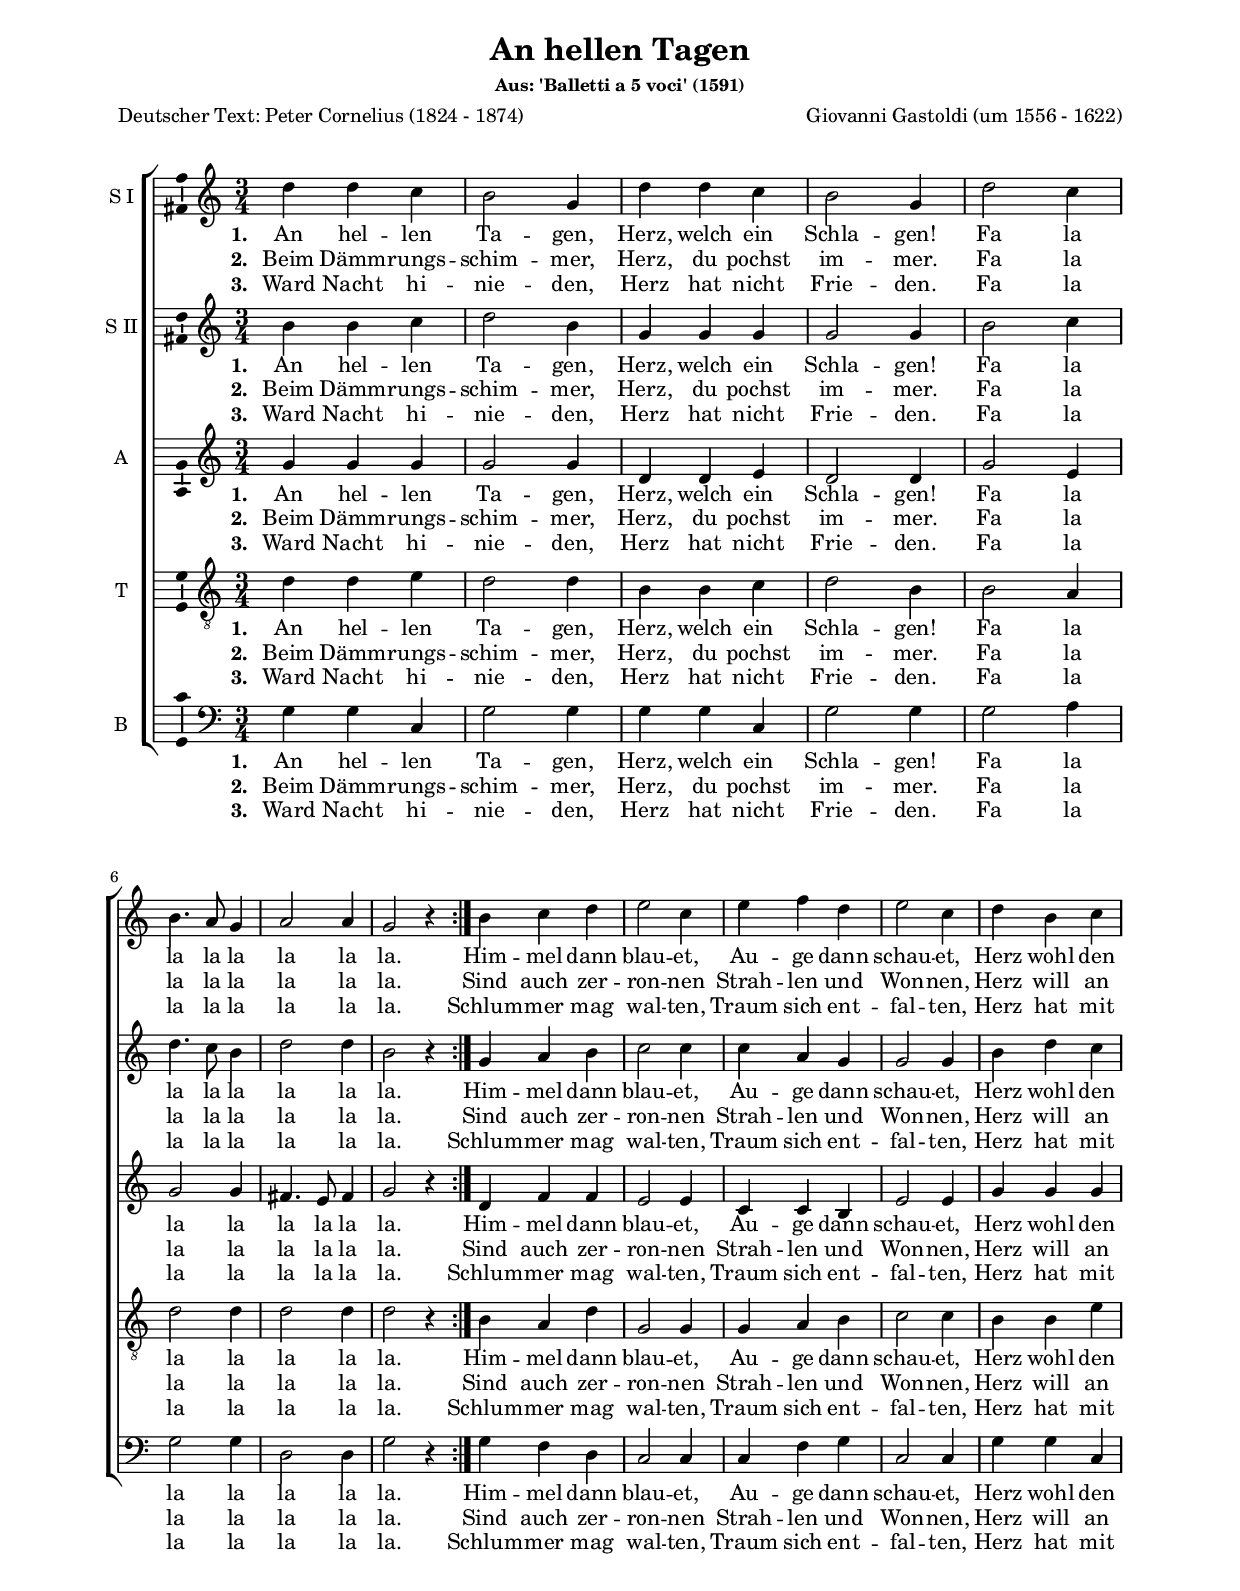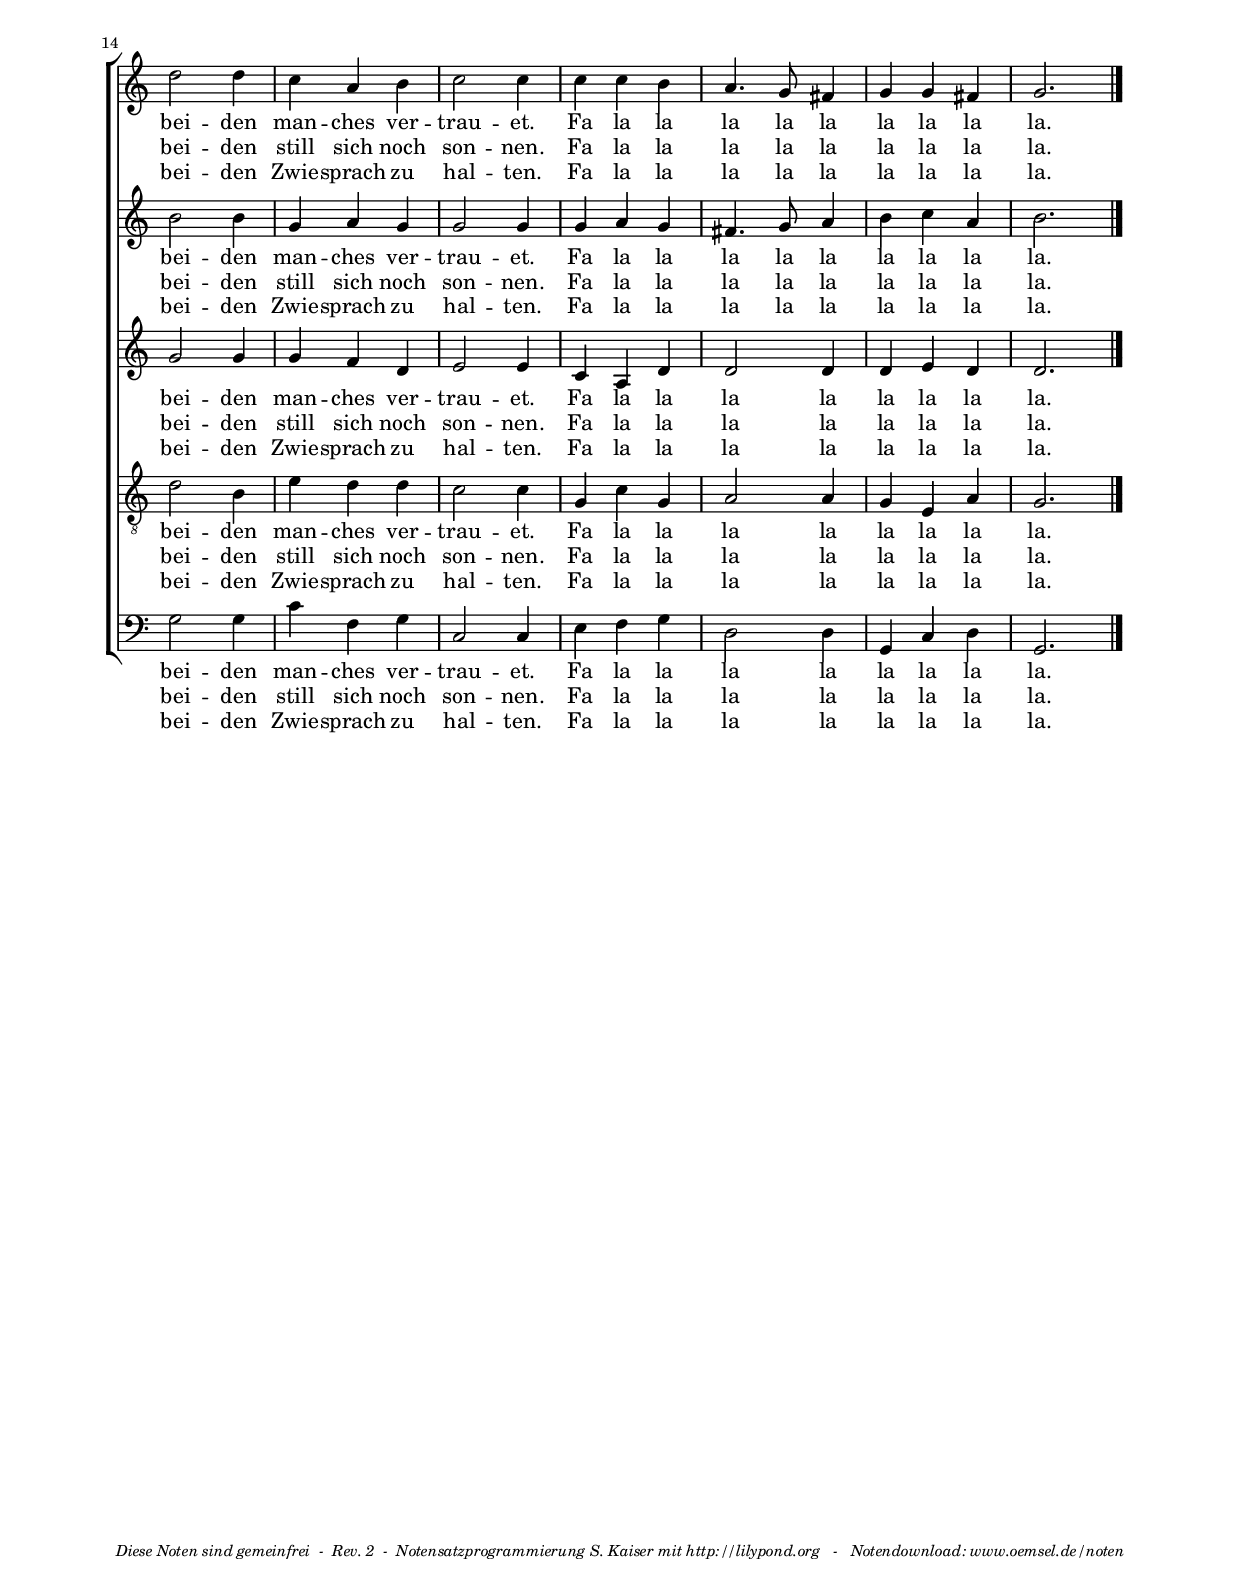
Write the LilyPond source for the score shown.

\version "2.18.2"

#(ly:set-option 'point-and-click #f)

%--------------------
% Maintainer: Sven Kaiser / e-mail: noten(at)oemsel.de
% an_hellen_tagen_gastoldi_s-s-a-t-b_2s.ly
% 2017-05-07

\header {
  title = "An hellen Tagen"
  poet = "Deutscher Text: Peter Cornelius (1824 - 1874)"
  composer = "Giovanni Gastoldi (um 1556 - 1622)"
  subsubtitle ="Aus: 'Balletti a 5 voci' (1591)"
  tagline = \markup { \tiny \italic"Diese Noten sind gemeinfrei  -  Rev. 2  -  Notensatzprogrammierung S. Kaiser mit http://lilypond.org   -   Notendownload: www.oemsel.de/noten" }
}

#(set-global-staff-size 17)

\paper {
    paper-width = 21.0\cm
    paper-height = 29.7\cm
    top-margin = 0.5\cm
    bottom-margin = 1.3\cm
    left-margin = 2.0\cm
    right-margin = 2.0\cm
    print-page-number = ##f
    ragged-bottom = ##t
    markup-system-spacing = #'((basic-distance . 18) (padding . 0) (stretchability . 0))
    system-system-spacing #'basic-distance = #22
    ragged-right = ##f
    ragged-last = ##f
    annotate-spacing = ##f
}

AvoiceAA = \relative c'{
    \set Staff.instrumentName = #"S I"
    \set Staff.shortInstrumentName = #""
    \clef treble
    \key c \major 
    \time 3/4
%    \override Score.BarLine #'hair-thickness = #1.0
%    \override Score.BarLine #'thick-thickness = #3.6
    \repeat volta 2 {
      d'4 d c    | % 1
      b2 g4      | % 2
      d' d c     | % 3
      b2 g4     | % 4
      d'2 c4 \break      | % 5
      b4. a8 g4  | % 6
      a2 a4      | % 7
      g2 r4     | % 8
    } 
    b c d      | % 9
    e2 c4      | % 10
    e f d       | % 11
    e2 c4     | % 12
    d b c \break      | % 13
    d2 d4 ^\markup { \vspace #2 \raise #16 " " }     | % 14
    c a  b     | % 15
    c2 c4     | % 16
    c c b      | % 17
    a4. g8 fis4      | % 18
    g g fis    | % 19
    g2. \bar "|." 
}% end of last bar in partorvoice


AvoiceBA = \relative c'{
    \set Staff.instrumentName = #"S II"
    \set Staff.shortInstrumentName = #""
    \clef treble
    \key c \major 
    \repeat volta 2 {
      b'4 b c    | % 1
      d2 b4      | % 2
      g g g      | % 3
      g2 g4      | % 4
      b2 c4      | % 5
      d4. c8 b4  | % 6
      d2 d4      | % 7
      b2 r4      | % 8
    }
    g a b      | % 9
    c2 c4      | % 10
    c a g      | % 11
    g2 g4      | % 12
    b d c      | % 13
    b2 b4      | % 14
    g a g      | % 15
    g2 g4      | % 16
    g a g      | % 17
    fis4. g8 a4      | % 18
    b c a      | % 19
    b2. \bar "|." 
}% end of last bar in partorvoice


AvoiceCA = \relative c'{
    \set Staff.instrumentName = #"A"
    \set Staff.shortInstrumentName = #""
    \clef treble
    \key c \major 
    \repeat volta 2 { 
      g'4 g g    | % 1
      g2 g4      | % 2
      d d e      | % 3
      d2 d4      | % 4
      g2 e4      | % 5
      g2 g4      | % 6
      fis4. e8 fis4      | % 7
      g2 r4      | % 8
    }  
    d f f      | % 9
    e2 e4      | % 10
    c c b      | % 11
    e2 e4      | % 12
    g g g      | % 13
    g2 g4      | % 14
    g f d      | % 15
    e2 e4      | % 16
    c a d      | % 17
    d2 d4      | % 18
    d e d      | % 19
    d2. \bar "|." 
}% end of last bar in partorvoice


AvoiceDA = \relative c,{
    \set Staff.instrumentName = #"T"
    \set Staff.shortInstrumentName = #""
    \clef "treble_8"
    \key c \major 
    \clef "treble_8"
    \repeat volta 2 { 
      d''4 d e   | % 1
      d2 d4      | % 2
      b b c      | % 3
      d2 b4      | % 4
      b2 a4      | % 5
      d2 d4      | % 6
      d2 d4      | % 7
      d2 r4      | % 8
    }  
    b a d      | % 9
    g,2 g4     | % 10
    g a b      | % 11
    c2 c4      | % 12
    b b e      | % 13
    d2 b4      | % 14
    e d d      | % 15
    c2 c4      | % 16
    g c g      | % 17
    a2 a4      | % 18
    g e a      | % 19
    g2. \bar "|." 
}% end of last bar in partorvoice


AvoiceEA = \relative c{
    \set Staff.instrumentName = #"B"
    \set Staff.shortInstrumentName = #""
    \clef bass
    \key c \major 
    \clef bass
    \repeat volta 2 { 
      g'4 g c,   | % 1
      g'2 g4     | % 2
      g g c,     | % 3
      g'2 g4     | % 4
      g2 a4      | % 5
      g2 g4      | % 6
      d2 d4      | % 7
      g2 r4      | % 8
    }  
    g f d      | % 9
    c2 c4      | % 10
    c f g      | % 11
    c,2 c4     | % 12
    g' g c,    | % 13
    g'2 g4     | % 14
    c f, g     | % 15
    c,2 c4     | % 16
    e f g      | % 17
    d2 d4      | % 18
    g, c d     | % 19
    g,2. %\bar "|." 
}% end of last bar in partorvoice


  ApartAverseA = \lyricmode { \set stanza = " 1. " An hel -- len Ta -- gen, Herz, welch ein Schla -- gen! Fa la la la la la la la. Him -- mel dann blau -- et, Au -- ge dann schau -- et, Herz wohl den bei -- den man -- ches ver -- trau -- et. Fa la la la la la la la la la. }
  ApartAverseB = \lyricmode { \set stanza = " 2. " Beim Dämm -- rungs -- schim -- mer, Herz, du pochst im -- mer. Fa la la la la la la la. Sind auch zer -- ron -- nen Strah -- len und Won -- nen, Herz will an bei -- den still sich noch son -- nen. Fa la la la la la la la la la. }
  ApartAverseC = \lyricmode { \set stanza = " 3. " Ward Nacht hi -- nie -- den, Herz hat nicht Frie -- den. Fa la la la la la la la. Schlum -- mer mag wal -- ten, Traum sich ent -- fal -- ten, Herz hat mit bei -- den Zwie -- sprach zu hal -- ten. Fa la la la la la la la la la. }
  ApartBverseA = \lyricmode { \set stanza = " 1. " An hel -- len Ta -- gen, Herz, welch ein Schla -- gen! Fa la la la la la la la. Him -- mel dann blau -- et, Au -- ge dann schau -- et, Herz wohl den bei -- den man -- ches ver -- trau -- et. Fa la la la la la la la la la. }
  ApartBverseB = \lyricmode { \set stanza = " 2. " Beim Dämm -- rungs -- schim -- mer, Herz, du pochst im -- mer. Fa la la la la la la la. Sind auch zer -- ron -- nen Strah -- len und Won -- nen, Herz will an bei -- den still sich noch son -- nen. Fa la la la la la la la la la. }
  ApartBverseC = \lyricmode { \set stanza = " 3. " Ward Nacht hi -- nie -- den, Herz hat nicht Frie -- den. Fa la la la la la la la. Schlum -- mer mag wal -- ten, Traum sich ent -- fal -- ten, Herz hat mit bei -- den Zwie -- sprach zu hal -- ten. Fa la la la la la la la la la. }
  ApartCverseA = \lyricmode { \set stanza = " 1. " An hel -- len Ta -- gen, Herz, welch ein Schla -- gen! Fa la la la la la la la. Him -- mel dann blau -- et, Au -- ge dann schau -- et, Herz wohl den bei -- den man -- ches ver -- trau -- et. Fa la la la la la la la la. }
  ApartCverseB = \lyricmode { \set stanza = " 2. " Beim Dämm -- rungs -- schim -- mer, Herz, du pochst im -- mer. Fa la la la la la la la. Sind auch zer -- ron -- nen Strah -- len und Won -- nen, Herz will an bei -- den still sich noch son -- nen. Fa la la la la la la la la. }
  ApartCverseC = \lyricmode { \set stanza = " 3. " Ward Nacht hi -- nie -- den, Herz hat nicht Frie -- den. Fa la la la la la la la. Schlum -- mer mag wal -- ten, Traum sich ent -- fal -- ten, Herz hat mit bei -- den Zwie -- sprach zu hal -- ten. Fa la la la la la la la la. }
  ApartDverseA = \lyricmode { \set stanza = " 1. " An hel -- len Ta -- gen, Herz, welch ein Schla -- gen! Fa la la la la la la. Him -- mel dann blau -- et, Au -- ge dann schau -- et, Herz wohl den bei -- den man -- ches ver -- trau -- et. Fa la la la la la la la la. }
  ApartDverseB = \lyricmode { \set stanza = " 2. " Beim Dämm -- rungs -- schim -- mer, Herz, du pochst im -- mer. Fa la la la la la la. Sind auch zer -- ron -- nen Strah -- len und Won -- nen, Herz will an bei -- den still sich noch son -- nen. Fa la la la la la la la la. }
  ApartDverseC = \lyricmode { \set stanza = " 3. " Ward Nacht hi -- nie -- den, Herz hat nicht Frie -- den. Fa la la la la la la. Schlum -- mer mag wal -- ten, Traum sich ent -- fal -- ten, Herz hat mit bei -- den Zwie -- sprach zu hal -- ten. Fa la la la la la la la la. }
  ApartEverseA = \lyricmode { \set stanza = " 1. " An hel -- len Ta -- gen, Herz, welch ein Schla -- gen! Fa la la la la la la. Him -- mel dann blau -- et, Au -- ge dann schau -- et, Herz wohl den bei -- den man -- ches ver -- trau -- et. Fa la la la la la la la la. }
  ApartEverseB = \lyricmode { \set stanza = " 2. " Beim Dämm -- rungs -- schim -- mer, Herz, du pochst im -- mer. Fa la la la la la la. Sind auch zer -- ron -- nen Strah -- len und Won -- nen, Herz will an bei -- den still sich noch son -- nen. Fa la la la la la la la la. }
  ApartEverseC = \lyricmode { \set stanza = " 3. " Ward Nacht hi -- nie -- den, Herz hat nicht Frie -- den. Fa la la la la la la. Schlum -- mer mag wal -- ten, Traum sich ent -- fal -- ten, Herz hat mit bei -- den Zwie -- sprach zu hal -- ten. Fa la la la la la la la la. }

\score { 
    << 
        \context ChoirStaff = B<< 
            \context Staff = ApartA \with { \consists "Ambitus_engraver"} << 
                \context Voice = AvoiceAA \AvoiceAA
            >>

             \context Lyrics = ApartAverseA\lyricsto AvoiceAA  \ApartAverseA
             \context Lyrics = ApartAverseB\lyricsto AvoiceAA  \ApartAverseB
             \context Lyrics = ApartAverseC\lyricsto AvoiceAA  \ApartAverseC

            \context Staff = ApartB \with { \consists "Ambitus_engraver"} << 
                \context Voice = AvoiceBA \AvoiceBA
            >>

             \context Lyrics = ApartBverseA\lyricsto AvoiceBA  \ApartBverseA
             \context Lyrics = ApartBverseB\lyricsto AvoiceBA  \ApartBverseB
             \context Lyrics = ApartBverseC\lyricsto AvoiceBA  \ApartBverseC

            \context Staff = ApartC \with { \consists "Ambitus_engraver"} << 
                \context Voice = AvoiceCA \AvoiceCA
            >>

             \context Lyrics = ApartCverseA\lyricsto AvoiceCA  \ApartCverseA
             \context Lyrics = ApartCverseB\lyricsto AvoiceCA  \ApartCverseB
             \context Lyrics = ApartCverseC\lyricsto AvoiceCA  \ApartCverseC

            \context Staff = ApartD \with { \consists "Ambitus_engraver"} << 
                \context Voice = AvoiceDA \AvoiceDA
            >>

             \context Lyrics = ApartDverseA\lyricsto AvoiceDA  \ApartDverseA
             \context Lyrics = ApartDverseB\lyricsto AvoiceDA  \ApartDverseB
             \context Lyrics = ApartDverseC\lyricsto AvoiceDA  \ApartDverseC

            \context Staff = ApartE \with { \consists "Ambitus_engraver"} << 
                \context Voice = AvoiceEA \AvoiceEA
            >>

             \context Lyrics = ApartEverseA\lyricsto AvoiceEA  \ApartEverseA
             \context Lyrics = ApartEverseB\lyricsto AvoiceEA  \ApartEverseB
             \context Lyrics = ApartEverseC\lyricsto AvoiceEA  \ApartEverseC

        >> %end of StaffGroupB
  >>

  \layout {
      \context { \Score \override BarNumber #'padding = #2.0 }
      indent = #6
      \context { \Lyrics
                \override VerticalAxisGroup.nonstaff-relatedstaff-spacing =
                #'((basic-distance . 0)
                  (minimum-distance . 5)
                  (padding . 0)
                  (stretchability . 0))}
    }
}%% end of score-block 

\score {
<<
\new Voice = "Sopran I" { \autoBeamOff \AvoiceAA }
\new Voice = "Sopran II" { \autoBeamOff \AvoiceBA }
\new Voice = "Alt" { \autoBeamOff \AvoiceCA }
\new Voice = "Tenor" { \autoBeamOff \AvoiceDA }
\new Voice = "Bass" { \autoBeamOff \AvoiceEA }
>>
\midi { }
}